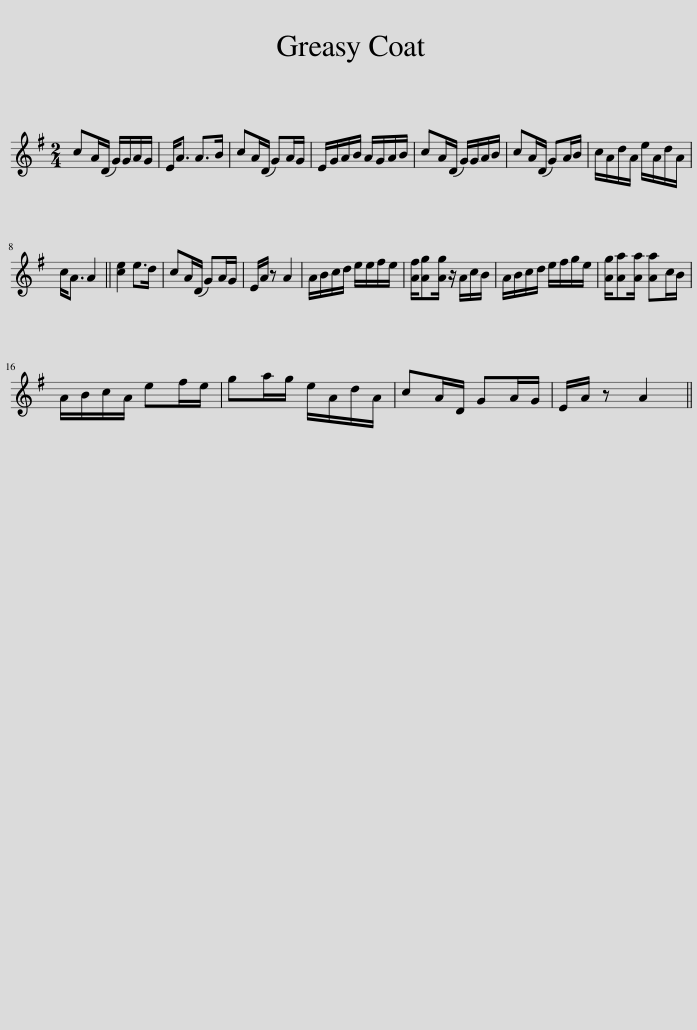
X:1
L:1/8
M:2/4
I:linebreak $
K:G
V:1 treble
V:1
 cA/(D/ G/)G/A/G/ | E<A A>B | cA/(D/ G)A/G/ | E/G/A/B/ A/G/A/B/ | cA/(D/ G/)G/A/B/ | %5
 cA/(D/ G)A/B/ | c/A/d/A/ e/A/d/A/ |$ c<A A2 || [ce]2 e>d | cA/(D/ G)A/G/ | %10
 E/A/ z A2 | A/B/c/d/ e/e/f/e/ | [Af]/[Ag][Ag]/ z/ A/c/B/ | A/B/c/d/ e/f/g/e/ | [Ag]/[Aa][Aa]/ [Aa]c/B/ |$ %15
 A/B/c/A/ ef/e/ | ga/g/ e/A/d/A/ | cA/D/ GA/G/ | E/A/ z A2 || %19
